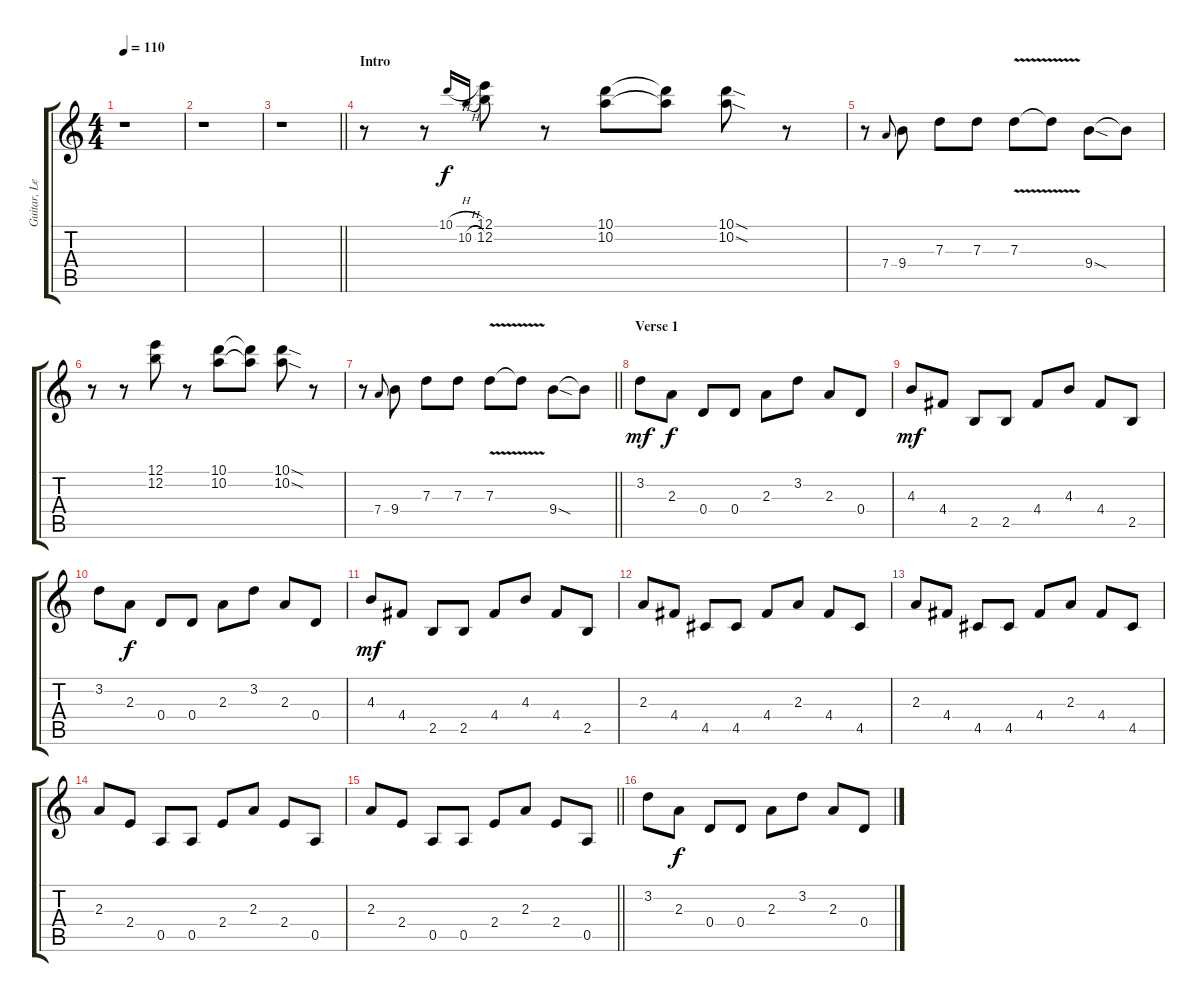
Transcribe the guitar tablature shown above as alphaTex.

\track ("Guitar, Lead" "Guitar, Le") {mute instrument electricguitarclean}
\staff {score tabs}
\tuning (E4 B3 G3 D3 A2 E2) {hide}
\ts (4 4)
\tempo 110
\clef g2
\ks c
r.1{dy f instrument electricguitarclean} |
r.1 |
\barLineRight lightlight
r.1 |
\section ("" "Intro")
r.8 r.8 10.1{h}.16{gr onbeat} 10.2{h}.16{gr onbeat} (12.1 12.2).8 r.8 (10.1 10.2).8 (10.1{t} 10.2{t}).8 (10.1{sod} 10.2{sod}).8 r.8 |
r.8 7.4.8{gr onbeat} 9.4.8 7.3.8 7.3.8 7.3{v}.8 7.3{t}.8 9.4{sod}.8 9.4{t}.8 |
r.8 r.8 (12.1 12.2).8 r.8 (10.1 10.2).8 (10.1{t} 10.2{t}).8 (10.1{sod} 10.2{sod}).8 r.8 |
\barLineRight lightlight
r.8 7.4.8{gr onbeat} 9.4.8 7.3.8 7.3.8 7.3{v}.8 7.3{t}.8 9.4{sod}.8 9.4{t}.8 |
\section ("" "Verse 1")
3.2.8{dy mf} 2.3.8{dy f} 0.4.8 0.4.8 2.3.8 3.2.8 2.3.8 0.4.8 |
4.3.8{dy mf} 4.4.8 2.5.8 2.5.8 4.4.8 4.3.8 4.4.8 2.5.8 |
3.2.8 2.3.8{dy f} 0.4.8 0.4.8 2.3.8 3.2.8 2.3.8 0.4.8 |
4.3.8{dy mf} 4.4.8 2.5.8 2.5.8 4.4.8 4.3.8 4.4.8 2.5.8 |
2.3.8 4.4.8 4.5.8 4.5.8 4.4.8 2.3.8 4.4.8 4.5.8 |
2.3.8 4.4.8 4.5.8 4.5.8 4.4.8 2.3.8 4.4.8 4.5.8 |
2.3.8 2.4.8 0.5.8 0.5.8 2.4.8 2.3.8 2.4.8 0.5.8 |
\barLineRight lightlight
2.3.8 2.4.8 0.5.8 0.5.8 2.4.8 2.3.8 2.4.8 0.5.8 |
3.2.8 2.3.8{dy f} 0.4.8 0.4.8 2.3.8 3.2.8 2.3.8 0.4.8
